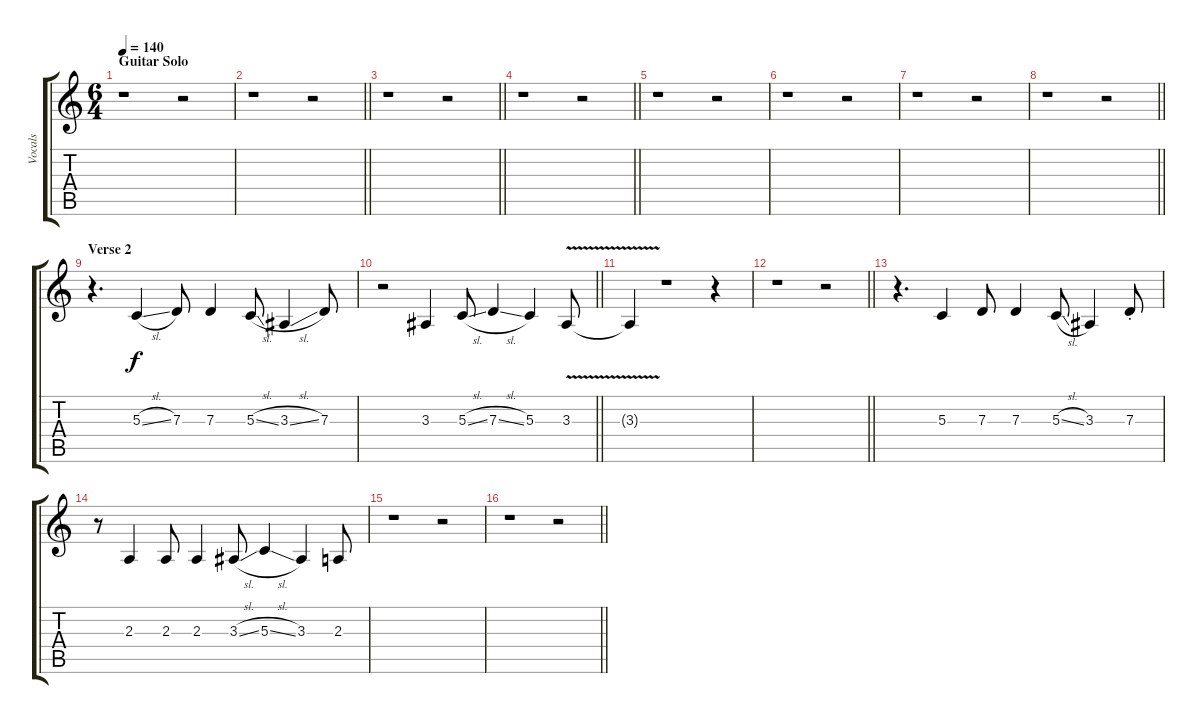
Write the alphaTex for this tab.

\track ("Vocals" "Vocals") {instrument flute}
\staff {score tabs}
\tuning (E4 B3 G3 D3 A2 E2) {hide}
\ts (6 4)
\section ("" "Guitar Solo")
\tempo 140
\clef g2
\ks c
r.1{dy f} r.2 |
\barLineRight lightlight
r.1 r.2 |
\barLineRight lightlight
r.1 r.2 |
\barLineRight lightlight
r.1 r.2 |
r.1 r.2 |
r.1 r.2 |
r.1 r.2 |
\barLineRight lightlight
r.1 r.2 |
\section ("" "Verse 2")
r.4{d volume 7} 5.3{sl}.4 7.3.8 7.3.4 5.3{sl}.8 3.3{sl}.4 7.3.8 |
\barLineRight lightlight
r.2 3.3.4 5.3{sl}.8 7.3{sl}.4 5.3.4 3.3{v}.8 |
3.3{t}.4 r.1 r.4 |
\barLineRight lightlight
r.1 r.2 |
r.4{d} 5.3.4 7.3.8 7.3.4 5.3{sl}.8 3.3.4 7.3{st}.8 |
r.8 2.3.4 2.3.8 2.3.4 3.3{sl}.8 5.3{sl}.4 3.3.4 2.3.8 |
r.1 r.2 |
\barLineRight lightlight
r.1 r.2
